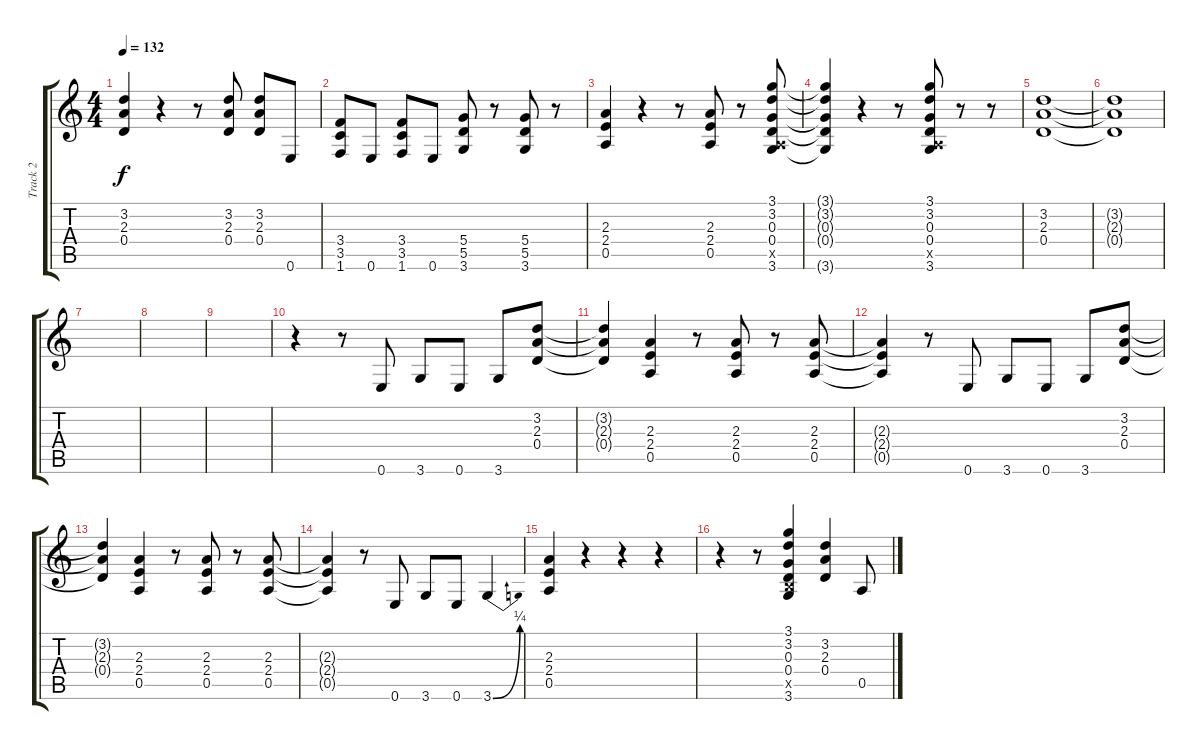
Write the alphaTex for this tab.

\track ("Track 2" "Track 2") {instrument distortionguitar}
\staff {score tabs}
\tuning (E4 B3 G3 D3 A2 E2) {hide}
\ts (4 4)
\tempo 132
\clef g2
\ks c
(3.2{t} 2.3{t} 0.4{t}).4{dy f} r.4 r.8 (3.2 2.3 0.4).8 (3.2 2.3 0.4).8 0.6.8 |
(3.4 3.5 1.6).8 0.6.8 (3.4 3.5 1.6).8 0.6.8 (5.4 5.5 3.6).8 r.8 (5.4 5.5 3.6).8 r.8 |
(2.3 2.4 0.5).4 r.4 r.8 (2.3 2.4 0.5).8 r.8 (3.1 3.2 0.3 0.4 0.5{x} 3.6).8 |
(3.1{t} 3.2{t} 0.3{t} 0.4{t} 3.6{t}).4 r.4 r.8 (3.1 3.2 0.3 0.4 0.5{x} 3.6).8 r.8 r.8 |
(3.2 2.3 0.4).1{volume 8} |
(3.2{t} 2.3{t} 0.4{t}).1 |
|
|
|
r.4 r.8 0.6.8 3.6.8 0.6.8 3.6.8 (3.2 2.3 0.4).8 |
(3.2{t} 2.3{t} 0.4{t}).4 (2.3 2.4 0.5).4 r.8 (2.3 2.4 0.5).8 r.8 (2.3 2.4 0.5).8 |
(2.3{t} 2.4{t} 0.5{t}).4 r.8 0.6.8 3.6.8 0.6.8 3.6.8 (3.2 2.3 0.4).8 |
(3.2{t} 2.3{t} 0.4{t}).4 (2.3 2.4 0.5).4 r.8 (2.3 2.4 0.5).8 r.8 (2.3 2.4 0.5).8 |
(2.3{t} 2.4{t} 0.5{t}).4 r.8 0.6.8 3.6.8 0.6.8 3.6{be (bend 0 0 60 1)}.4 |
(2.3 2.4 0.5).4 r.4 r.4 r.4 |
r.4 r.8 (3.1 3.2 0.3 0.4 2.5{x} 3.6).4 (3.2 2.3 0.4).4 0.5.8
